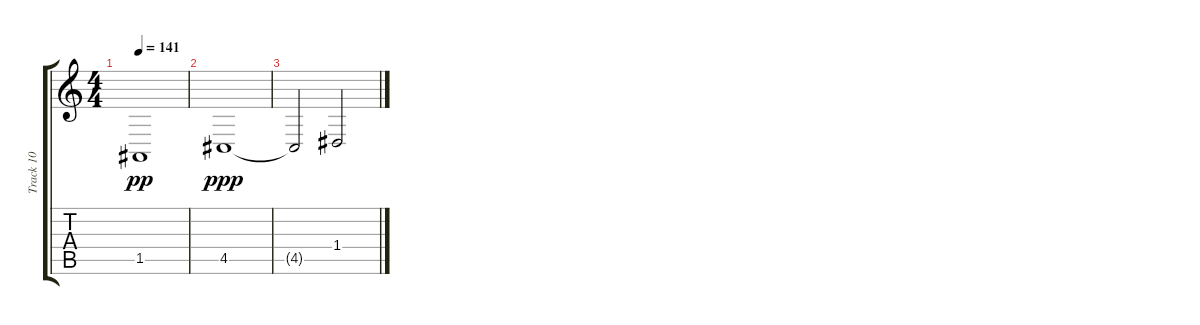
\track ("Track 10" "Track 10") {instrument lead2sawtooth}
\staff {score tabs}
\tuning (E4 B3 G3 D3 A2 E2) {hide}
\ts (4 4)
\tempo 141
\clef g2
\ks c
1.5.1{dy pp} |
4.5.1{dy ppp} |
4.5{t}.2 1.4.2
